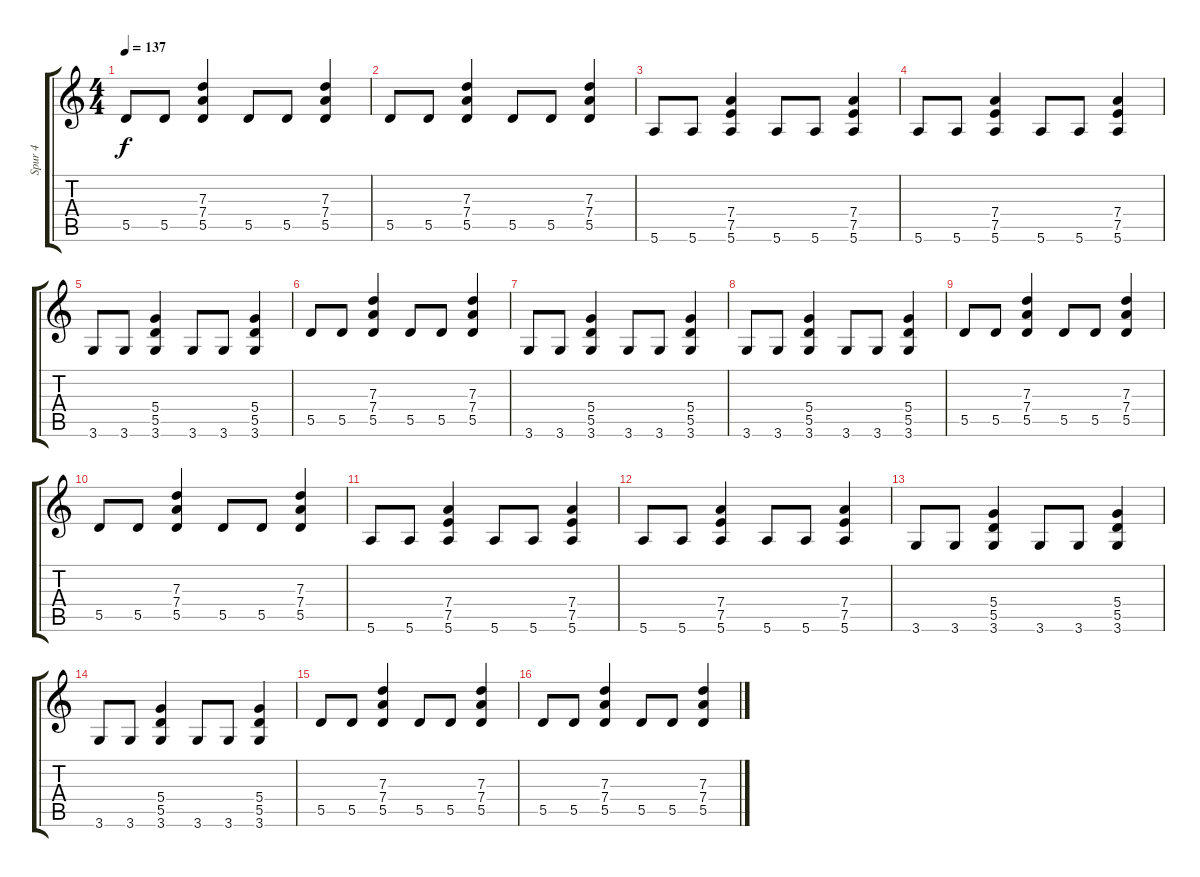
\track ("Spur 4" "Spur 4") {instrument distortionguitar}
\staff {score tabs}
\tuning (E4 B3 G3 D3 A2 E2) {hide}
\ts (4 4)
\tempo 137
\clef g2
\ks c
5.5.8{dy f} 5.5.8 (7.3 7.4 5.5).4 5.5.8 5.5.8 (7.3 7.4 5.5).4 |
5.5.8 5.5.8 (7.3 7.4 5.5).4 5.5.8 5.5.8 (7.3 7.4 5.5).4 |
5.6.8 5.6.8 (7.4 7.5 5.6).4 5.6.8 5.6.8 (7.4 7.5 5.6).4 |
5.6.8 5.6.8 (7.4 7.5 5.6).4 5.6.8 5.6.8 (7.4 7.5 5.6).4 |
3.6.8 3.6.8 (5.4 5.5 3.6).4 3.6.8 3.6.8 (5.4 5.5 3.6).4 |
5.5.8 5.5.8 (7.3 7.4 5.5).4 5.5.8 5.5.8 (7.3 7.4 5.5).4 |
3.6.8 3.6.8 (5.4 5.5 3.6).4 3.6.8 3.6.8 (5.4 5.5 3.6).4 |
3.6.8 3.6.8 (5.4 5.5 3.6).4 3.6.8 3.6.8 (5.4 5.5 3.6).4 |
5.5.8 5.5.8 (7.3 7.4 5.5).4 5.5.8 5.5.8 (7.3 7.4 5.5).4 |
5.5.8 5.5.8 (7.3 7.4 5.5).4 5.5.8 5.5.8 (7.3 7.4 5.5).4 |
5.6.8 5.6.8 (7.4 7.5 5.6).4 5.6.8 5.6.8 (7.4 7.5 5.6).4 |
5.6.8 5.6.8 (7.4 7.5 5.6).4 5.6.8 5.6.8 (7.4 7.5 5.6).4 |
3.6.8 3.6.8 (5.4 5.5 3.6).4 3.6.8 3.6.8 (5.4 5.5 3.6).4 |
3.6.8 3.6.8 (5.4 5.5 3.6).4 3.6.8 3.6.8 (5.4 5.5 3.6).4 |
5.5.8 5.5.8 (7.3 7.4 5.5).4 5.5.8 5.5.8 (7.3 7.4 5.5).4 |
5.5.8 5.5.8 (7.3 7.4 5.5).4 5.5.8 5.5.8 (7.3 7.4 5.5).4
